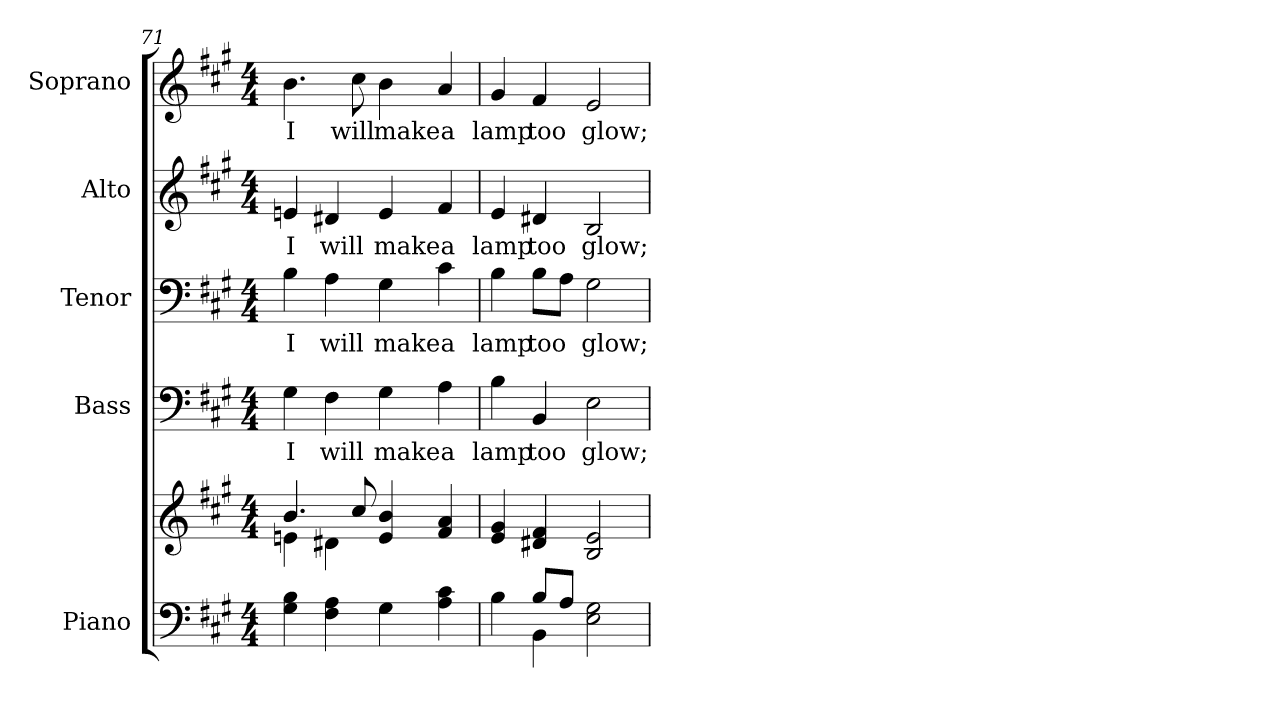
**kern	**kern	**kern	**text	**kern	**text	**kern	**text	**kern	**text
*part5	*part5	*part4	*part4	*part3	*part3	*part2	*part2	*part1	*part1
*staff6	*staff5	*staff4	*staff4	*staff3	*staff3	*staff2	*staff2	*staff1	*staff1
*I"Piano	*	*I"Bass	*	*I"Tenor	*	*I"Alto	*	*I"Soprano	*
*I'Pno.	*	*I'B.	*	*I'T.	*	*I'A.	*	*I'S.	*
!!LO:PB:g=z
*clefF4	*clefG2	*clefF4	*	*clefF4	*	*clefG2	*	*clefG2	*
*k[f#c#g#]	*k[f#c#g#]	*k[f#c#g#]	*	*k[f#c#g#]	*	*k[f#c#g#]	*	*k[f#c#g#]	*
*A:	*A:	*A:	*	*A:	*	*A:	*	*A:	*
*M4/4	*M4/4	*M4/4	*	*M4/4	*	*M4/4	*	*M4/4	*
=71	=71	=71	=71	=71	=71	=71	=71	=71	=71
*	*^	*	*	*	*	*	*	*	*
!	!	!	!	!LO:LY:b:color=#000000	!	!	!	!	!	!
!	!	!	!	!	!	!LO:LY:b:color=#000000	!	!	!	!
!	!	!	!	!	!	!	!	!LO:LY:b:color=#000000	!	!
!	!	!	!	!	!	!	!	!	!	!LO:LY:b:color=#000000
4G#i\ 4Bi	4.bi/	4eni\	4G#i\	I	4Bi\	I	4eni/	I	4.bi\	I
!	!	!	!	!LO:LY:b:color=#000000	!	!	!	!	!	!
!	!	!	!	!	!	!LO:LY:b:color=#000000	!	!	!	!
!	!	!	!	!	!	!	!	!LO:LY:b:color=#000000	!	!
4F#i\ 4Ai	.	4d#Xi\	4F#i\	will	4Ai\	will	4d#Xi/	will	.	.
!	!	!	!	!	!	!	!	!	!	!LO:LY:b:color=#000000
.	8cc#i/	.	.	.	.	.	.	.	8cc#i\	will
!	!	!	!	!LO:LY:b:color=#000000	!	!	!	!	!	!
!	!	!	!	!	!	!LO:LY:b:color=#000000	!	!	!	!
!	!	!	!	!	!	!	!	!LO:LY:b:color=#000000	!	!
!	!	!	!	!	!	!	!	!	!	!LO:LY:b:color=#000000
4G#i\	4ei/ 4bi	2ryy	4G#i\	make	4G#i\	make	4ei/	make	4bi\	make
!	!	!	!	!LO:LY:b:color=#000000	!	!	!	!	!	!
!	!	!	!	!	!	!LO:LY:b:color=#000000	!	!	!	!
!	!	!	!	!	!	!	!	!LO:LY:b:color=#000000	!	!
!	!	!	!	!	!	!	!	!	!	!LO:LY:b:color=#000000
4Ai\ 4c#i	4f#i/ 4ai	.	4Ai\	a	4c#i\	a	4f#i/	a	4ai/	a
*	*v	*v	*	*	*	*	*	*	*	*
=72	=72	=72	=72	=72	=72	=72	=72	=72	=72
*^	*	*	*	*	*	*	*	*	*
!	!	!	!	!LO:LY:b:color=#000000	!	!	!	!	!	!
!	!	!	!	!	!	!LO:LY:b:color=#000000	!	!	!	!
!	!	!	!	!	!	!	!	!LO:LY:b:color=#000000	!	!
!	!	!	!	!	!	!	!	!	!	!LO:LY:b:color=#000000
4Bi\	4ryy	4ei/ 4g#i	4Bi\	lamp	4Bi\	lamp	4ei/	lamp	4g#i/	lamp
!	!	!	!	!LO:LY:b:color=#000000	!	!	!	!	!	!
!	!	!	!	!	!	!LO:LY:b:color=#000000	!	!	!	!
!	!	!	!	!	!	!	!	!LO:LY:b:color=#000000	!	!
!	!	!	!	!	!	!	!	!	!	!LO:LY:b:color=#000000
8Bi/L	4BBi\	4d#Xi/ 4f#i	4BBi/	too	8Bi\L	too	4d#Xi/	too	4f#i/	too
8Ai/J	.	.	.	.	8Ai\J	.	.	.	.	.
!	!	!	!	!LO:LY:b:color=#000000	!	!	!	!	!	!
!	!	!	!	!	!	!LO:LY:b:color=#000000	!	!	!	!
!	!	!	!	!	!	!	!	!LO:LY:b:color=#000000	!	!
!	!	!	!	!	!	!	!	!	!	!LO:LY:b:color=#000000
2Ei\ 2G#i	2ryy	2Bi/ 2ei	2Ei\	glow;	2G#i\	glow;	2Bi/	glow;	2ei/	glow;
*v	*v	*	*	*	*	*	*	*	*	*
=	=	=	=	=	=	=	=	=	=
*-	*-	*-	*-	*-	*-	*-	*-	*-	*-
